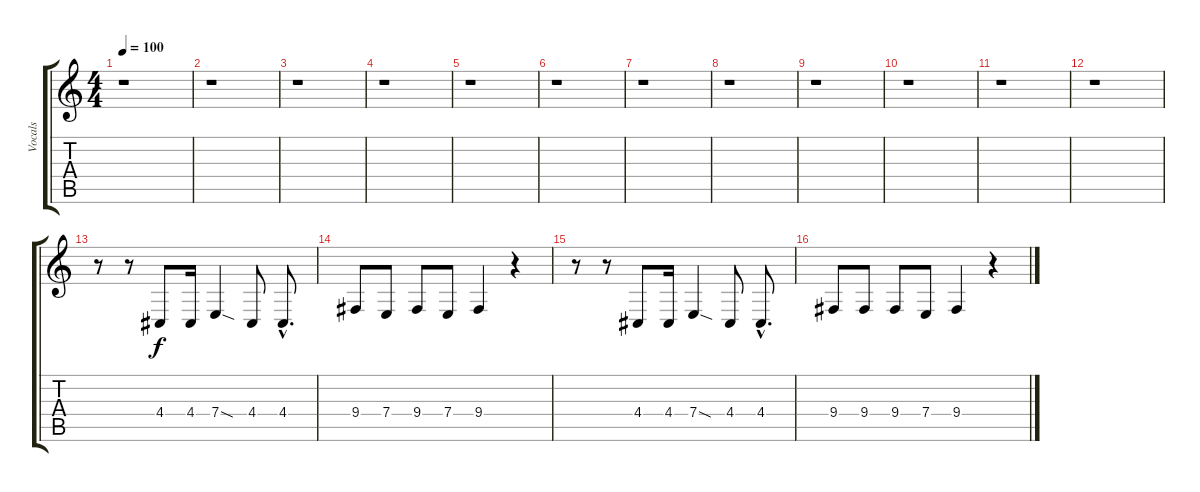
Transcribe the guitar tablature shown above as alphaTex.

\track ("Vocals" "Vocals") {instrument pad3polysynth}
\staff {score tabs}
\tuning (B3 Gb3 D3 A2 E2 B1) {hide}
\ts (4 4)
\tempo 100
\clef g2
\ks c
r.1{dy f instrument pad3polysynth} |
r.1 |
r.1 |
r.1 |
r.1 |
r.1 |
r.1 |
r.1 |
r.1 |
r.1 |
r.1 |
r.1 |
r.8 r.8 4.4.8 4.4.16 7.4{sod}.4 4.4.8 4.4{hac}.8{d} |
9.4.8 7.4.8 9.4.8 7.4.8 9.4.4 r.4 |
r.8 r.8 4.4.8 4.4.16 7.4{sod}.4 4.4.8 4.4{hac}.8{d} |
9.4.8 9.4.8 9.4.8 7.4.8 9.4.4 r.4
